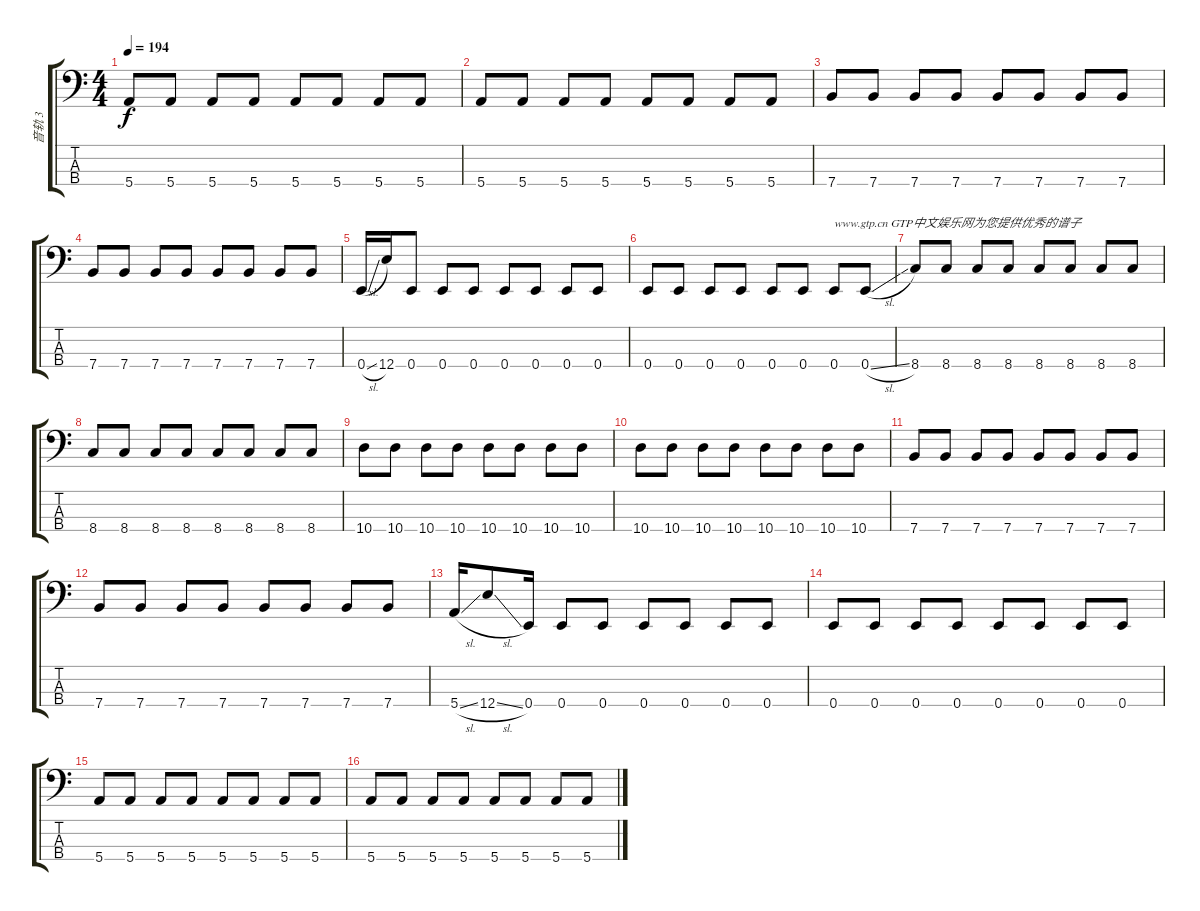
\track ("音轨 3" "音轨 3") {instrument electricbasspick}
\staff {score tabs}
\tuning (G2 D2 A1 E1) {hide}
\ts (4 4)
\tempo 194
\clef f4
\ks c
5.4.8{dy f} 5.4.8 5.4.8 5.4.8 5.4.8 5.4.8 5.4.8 5.4.8 |
5.4.8 5.4.8 5.4.8 5.4.8 5.4.8 5.4.8 5.4.8 5.4.8 |
7.4.8 7.4.8 7.4.8 7.4.8 7.4.8 7.4.8 7.4.8 7.4.8 |
7.4.8 7.4.8 7.4.8 7.4.8 7.4.8 7.4.8 7.4.8 7.4.8 |
0.4{sl}.16 12.4.16 0.4.8 0.4.8 0.4.8 0.4.8 0.4.8 0.4.8 0.4.8 |
0.4.8 0.4.8 0.4.8 0.4.8 0.4.8 0.4.8 0.4.8{txt "www.gtp.cn GTP中文娱乐网为您提供优秀的谱子"} 0.4{sl}.8 |
8.4.8 8.4.8 8.4.8 8.4.8 8.4.8 8.4.8 8.4.8 8.4.8 |
8.4.8 8.4.8 8.4.8 8.4.8 8.4.8 8.4.8 8.4.8 8.4.8 |
10.4.8 10.4.8 10.4.8 10.4.8 10.4.8 10.4.8 10.4.8 10.4.8 |
10.4.8 10.4.8 10.4.8 10.4.8 10.4.8 10.4.8 10.4.8 10.4.8 |
7.4.8 7.4.8 7.4.8 7.4.8 7.4.8 7.4.8 7.4.8 7.4.8 |
7.4.8 7.4.8 7.4.8 7.4.8 7.4.8 7.4.8 7.4.8 7.4.8 |
5.4{sl}.16 12.4{sl}.8 0.4.16 0.4.8 0.4.8 0.4.8 0.4.8 0.4.8 0.4.8 |
0.4.8 0.4.8 0.4.8 0.4.8 0.4.8 0.4.8 0.4.8 0.4.8 |
5.4.8 5.4.8 5.4.8 5.4.8 5.4.8 5.4.8 5.4.8 5.4.8 |
5.4.8 5.4.8 5.4.8 5.4.8 5.4.8 5.4.8 5.4.8 5.4.8
